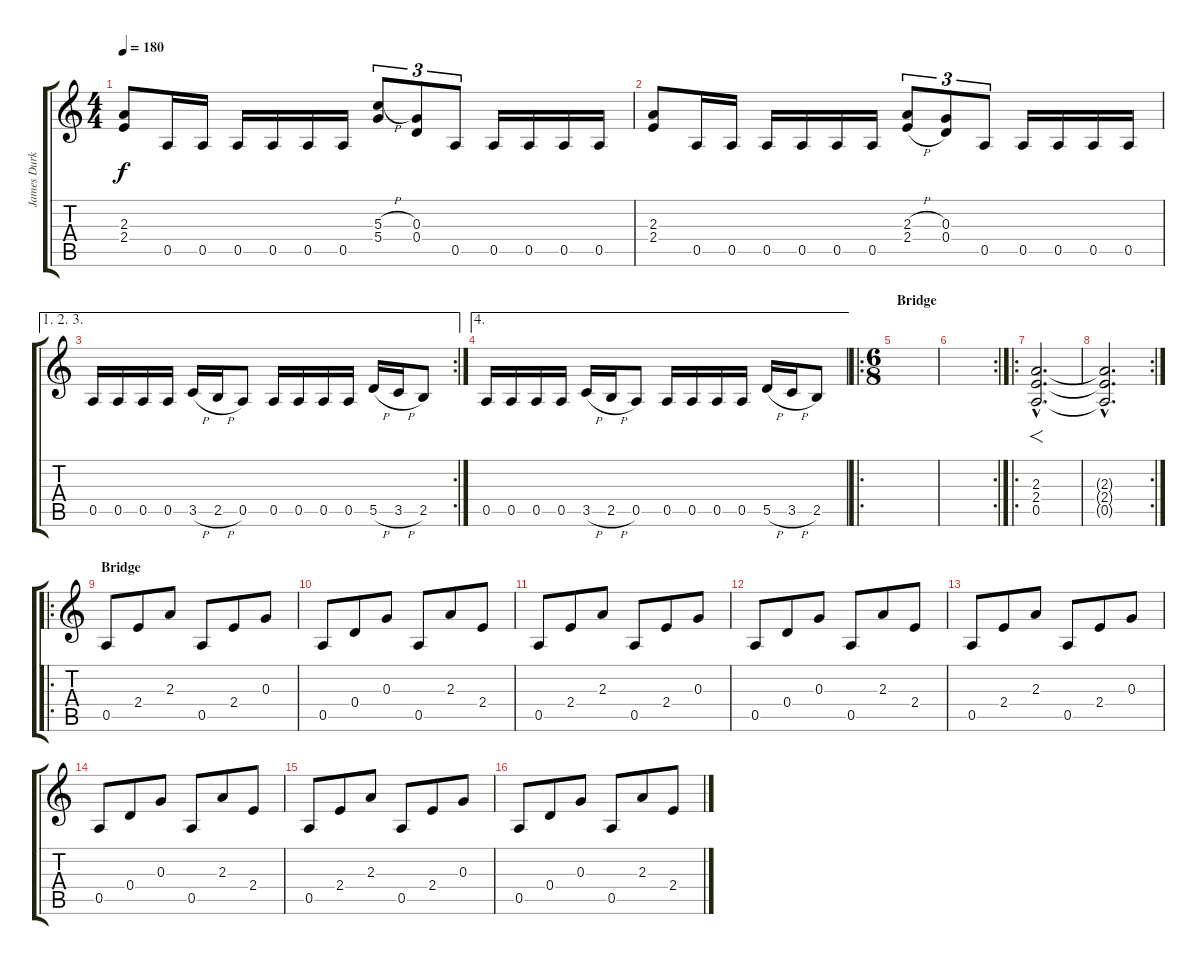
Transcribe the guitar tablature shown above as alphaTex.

\track ("James Durkin (Guitar)" "James Durk") {instrument distortionguitar}
\staff {score tabs}
\tuning (E4 B3 G3 D3 A2 E2) {hide}
\ts (4 4)
\tempo 180
\clef g2
\ks c
(2.3 2.4).8{dy f} 0.5.16 0.5.16 0.5.16 0.5.16 0.5.16 0.5.16 (5.3{h} 5.4).8{tu (3 2)} (0.3 0.4).8{tu (3 2)} 0.5.8{tu (3 2)} 0.5.16 0.5.16 0.5.16 0.5.16 |
(2.3 2.4).8 0.5.16 0.5.16 0.5.16 0.5.16 0.5.16 0.5.16 (2.3{h} 2.4{h}).8{tu (3 2)} (0.3 0.4).8{tu (3 2)} 0.5.8{tu (3 2)} 0.5.16 0.5.16 0.5.16 0.5.16 |
\ae (1 2 3)
\rc 2
0.5.16 0.5.16 0.5.16 0.5.16 3.5{h}.16 2.5{h}.16 0.5.8 0.5.16 0.5.16 0.5.16 0.5.16 5.5{h}.16 3.5{h}.16 2.5.8 |
\ae 4
0.5.16 0.5.16 0.5.16 0.5.16 3.5{h}.16 2.5{h}.16 0.5.8 0.5.16 0.5.16 0.5.16 0.5.16 5.5{h}.16 3.5{h}.16 2.5.8 |
\ro
\ts (6 8)
\section ("" "Bridge")
|
\rc 2
|
\ro
(2.3{hac} 2.4{hac} 0.5{hac}).2{f d} |
\rc 2
(2.3{hac t} 2.4{hac t} 0.5{hac t}).2{d} |
\ro
\section ("" "Bridge")
0.5.8 2.4.8 2.3.8 0.5.8 2.4.8 0.3.8 |
0.5.8 0.4.8 0.3.8 0.5.8 2.3.8 2.4.8 |
0.5.8 2.4.8 2.3.8 0.5.8 2.4.8 0.3.8 |
0.5.8 0.4.8 0.3.8 0.5.8 2.3.8 2.4.8 |
0.5.8 2.4.8 2.3.8 0.5.8 2.4.8 0.3.8 |
0.5.8 0.4.8 0.3.8 0.5.8 2.3.8 2.4.8 |
0.5.8 2.4.8 2.3.8 0.5.8 2.4.8 0.3.8 |
0.5.8 0.4.8 0.3.8 0.5.8 2.3.8 2.4.8
